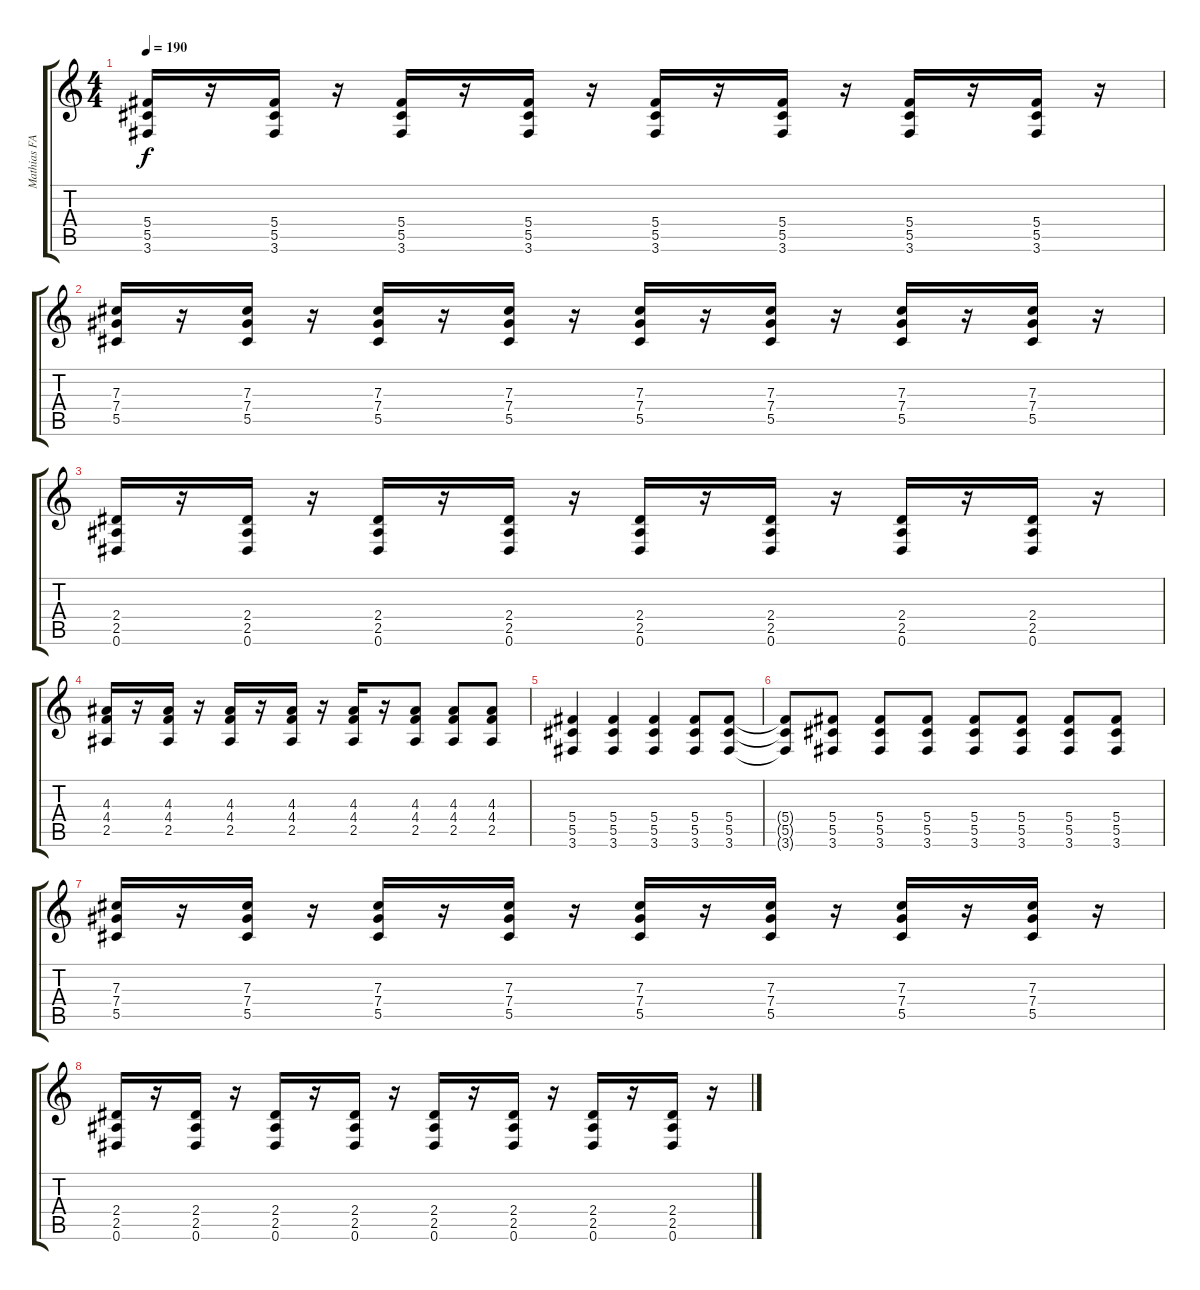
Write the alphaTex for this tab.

\track ("Mathias FARM" "Mathias FA") {instrument distortionguitar}
\staff {score tabs}
\tuning (Eb4 Bb3 Gb3 Db3 Ab2 Eb2) {hide}
\ts (4 4)
\tempo 190
\clef g2
\ks c
(5.4 5.5 3.6).16{dy f} r.16 (5.4 5.5 3.6).16 r.16 (5.4 5.5 3.6).16 r.16 (5.4 5.5 3.6).16 r.16 (5.4 5.5 3.6).16 r.16 (5.4 5.5 3.6).16 r.16 (5.4 5.5 3.6).16 r.16 (5.4 5.5 3.6).16 r.16 |
(7.3 7.4 5.5).16 r.16 (7.3 7.4 5.5).16 r.16 (7.3 7.4 5.5).16 r.16 (7.3 7.4 5.5).16 r.16 (7.3 7.4 5.5).16 r.16 (7.3 7.4 5.5).16 r.16 (7.3 7.4 5.5).16 r.16 (7.3 7.4 5.5).16 r.16 |
(2.4 2.5 0.6).16 r.16 (2.4 2.5 0.6).16 r.16 (2.4 2.5 0.6).16 r.16 (2.4 2.5 0.6).16 r.16 (2.4 2.5 0.6).16 r.16 (2.4 2.5 0.6).16 r.16 (2.4 2.5 0.6).16 r.16 (2.4 2.5 0.6).16 r.16 |
(4.3 4.4 2.5).16 r.16 (4.3 4.4 2.5).16 r.16 (4.3 4.4 2.5).16 r.16 (4.3 4.4 2.5).16 r.16 (4.3 4.4 2.5).16 r.16 (4.3 4.4 2.5).8 (4.3 4.4 2.5).8 (4.3 4.4 2.5).8 |
(5.4 5.5 3.6).4 (5.4 5.5 3.6).4 (5.4 5.5 3.6).4 (5.4 5.5 3.6).8 (5.4 5.5 3.6).8 |
(5.4{t} 5.5{t} 3.6{t}).8 (5.4 5.5 3.6).8 (5.4 5.5 3.6).8 (5.4 5.5 3.6).8 (5.4 5.5 3.6).8 (5.4 5.5 3.6).8 (5.4 5.5 3.6).8 (5.4 5.5 3.6).8 |
(7.3 7.4 5.5).16 r.16 (7.3 7.4 5.5).16 r.16 (7.3 7.4 5.5).16 r.16 (7.3 7.4 5.5).16 r.16 (7.3 7.4 5.5).16 r.16 (7.3 7.4 5.5).16 r.16 (7.3 7.4 5.5).16 r.16 (7.3 7.4 5.5).16 r.16 |
(2.4 2.5 0.6).16 r.16 (2.4 2.5 0.6).16 r.16 (2.4 2.5 0.6).16 r.16 (2.4 2.5 0.6).16 r.16 (2.4 2.5 0.6).16 r.16 (2.4 2.5 0.6).16 r.16 (2.4 2.5 0.6).16 r.16 (2.4 2.5 0.6).16 r.16
